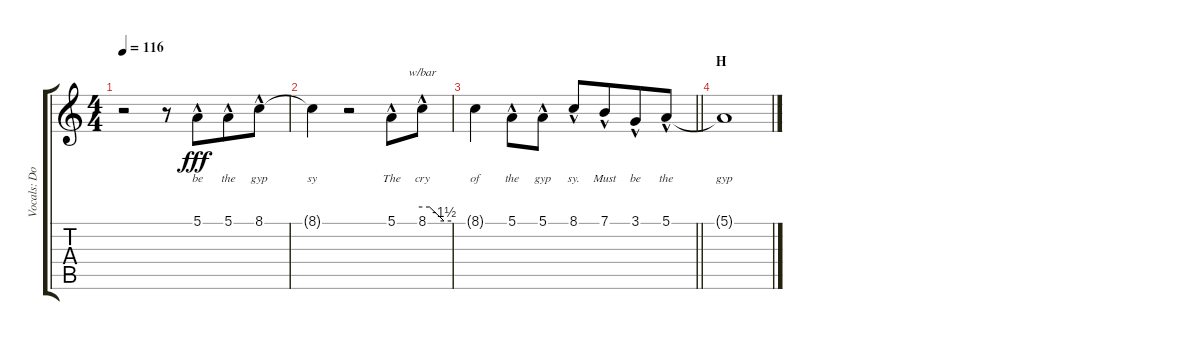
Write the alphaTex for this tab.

\track ("Vocals: Don" "Vocals: Do") {instrument lead2sawtooth}
\staff {score tabs}
\tuning (E4 B3 G3 D3 A2 E2) {hide}
\ts (4 4)
\tempo 116
\clef g2
\ks c
r.2{dy fff} r.8 5.1{hac}.8{lyrics (0 "be") lyrics (1 "") lyrics (2 "") lyrics (3 "") lyrics (4 "") beam merge} 5.1{hac}.8{lyrics (0 "the") lyrics (1 "") lyrics (2 "") lyrics (3 "") lyrics (4 "")} 8.1{hac}.8{lyrics (0 "gyp") lyrics (1 "") lyrics (2 "") lyrics (3 "") lyrics (4 "")} |
8.1{t}.4{lyrics (0 "sy") lyrics (1 "") lyrics (2 "") lyrics (3 "") lyrics (4 "")} r.2 5.1{hac}.8{lyrics (0 "The") lyrics (1 "") lyrics (2 "") lyrics (3 "") lyrics (4 "")} 8.1{hac}.8{tbe (custom default 0 0 15 0 45 -6 60 -6) lyrics (0 "cry") lyrics (1 "") lyrics (2 "") lyrics (3 "") lyrics (4 "")} |
\barLineRight lightlight
8.1{t}.4{lyrics (0 "of") lyrics (1 "") lyrics (2 "") lyrics (3 "") lyrics (4 "") beam merge} 5.1{hac}.8{lyrics (0 "the") lyrics (1 "") lyrics (2 "") lyrics (3 "") lyrics (4 "")} 5.1{hac}.8{lyrics (0 "gyp") lyrics (1 "") lyrics (2 "") lyrics (3 "") lyrics (4 "")} 8.1{hac}.8{lyrics (0 "sy.") lyrics (1 "") lyrics (2 "") lyrics (3 "") lyrics (4 "")} 7.1{hac}.8{lyrics (0 "Must") lyrics (1 "") lyrics (2 "") lyrics (3 "") lyrics (4 "") beam merge} 3.1{hac}.8{lyrics (0 "be") lyrics (1 "") lyrics (2 "") lyrics (3 "") lyrics (4 "")} 5.1{hac}.8{lyrics (0 "the") lyrics (1 "") lyrics (2 "") lyrics (3 "") lyrics (4 "")} |
\section ("" "H")
5.1{t}.1{lyrics (0 "gyp") lyrics (1 "") lyrics (2 "") lyrics (3 "") lyrics (4 "")}
